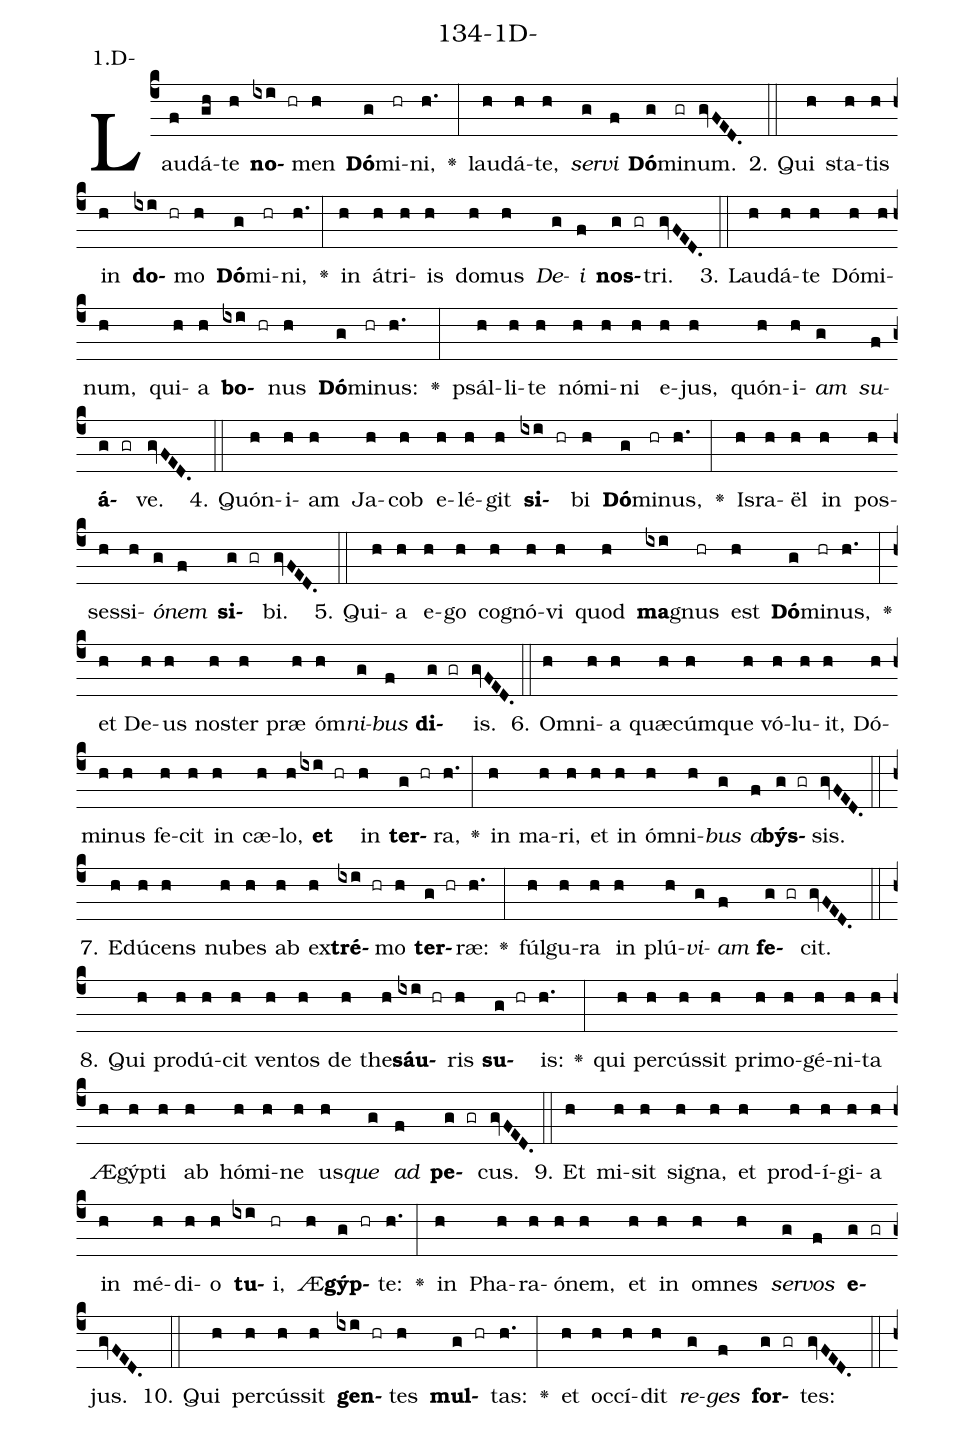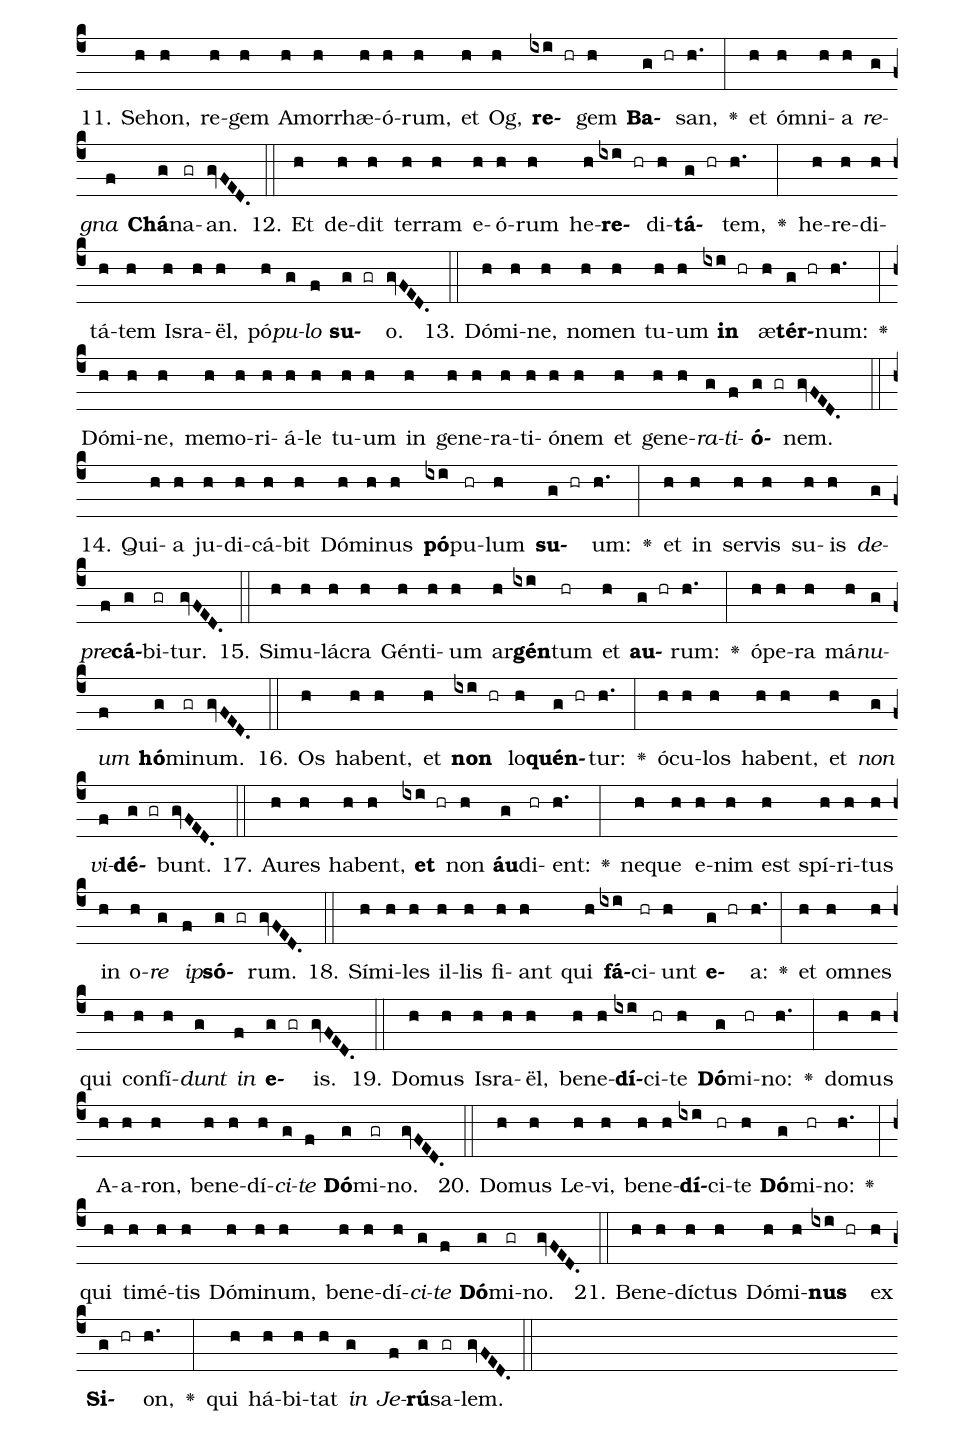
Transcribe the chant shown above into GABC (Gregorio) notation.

name: 134-1D-;
annotation: 1.D-;
%%
(c4)Lau(f)dá(gh)te(h) <b>no</b>(ixi hr)men(h) <b>Dó</b>(g)mi(hr)ni,(h.) <v>\greheightstar</v>(:) lau(h)dá(h)te,(h) <i>ser</i>(g)<i>vi</i>(f) <b>Dó</b>(g)mi(gr)num.(gvFED.) (::)
2. Qui(h) sta(h)tis(h) in(h) <b>do</b>(ixi hr)mo(h) <b>Dó</b>(g)mi(hr)ni,(h.) <v>\greheightstar</v>(:) in(h) á(h)tri(h)is(h) do(h)mus(h) <i>De</i>(g)<i>i</i>(f) <b>nos</b>(g gr)tri.(gvFED.) (::)
3. Lau(h)dá(h)te(h) Dó(h)mi(h)num,(h) qui(h)a(h) <b>bo</b>(ixi hr)nus(h) <b>Dó</b>(g)mi(hr)nus:(h.) <v>\greheightstar</v>(:) psál(h)li(h)te(h) nó(h)mi(h)ni(h) e(h)jus,(h) quón(h)i(h)<i>am</i>(g) <i>su</i>(f)<b>á</b>(g gr)ve.(gvFED.) (::)
4. Quón(h)i(h)am(h) Ja(h)cob(h) e(h)lé(h)git(h) <b>si</b>(ixi hr)bi(h) <b>Dó</b>(g)mi(hr)nus,(h.) <v>\greheightstar</v>(:) Is(h)ra(h)ël(h) in(h) pos(h)ses(h)si(h)<i>ó</i>(g)<i>nem</i>(f) <b>si</b>(g gr)bi.(gvFED.) (::)
5. Qui(h)a(h) e(h)go(h) co(h)gnó(h)vi(h) quod(h) <b>ma</b>(ixi)gnus(hr) est(h) <b>Dó</b>(g)mi(hr)nus,(h.) <v>\greheightstar</v>(:) et(h) De(h)us(h) nos(h)ter(h) præ(h) óm(h)<i>ni</i>(g)<i>bus</i>(f) <b>di</b>(g gr)is.(gvFED.) (::)
6. Om(h)ni(h)a(h) quæ(h)cúm(h)que(h) vó(h)lu(h)it,(h) Dó(h)mi(h)nus(h) fe(h)cit(h) in(h) cæ(h)lo,(h) <b>et</b>(ixi hr) in(h) <b>ter</b>(g hr)ra,(h.) <v>\greheightstar</v>(:) in(h) ma(h)ri,(h) et(h) in(h) óm(h)ni(h)<i>bus</i>(g) <i>a</i>(f)<b>býs</b>(g gr)sis.(gvFED.) (::)
7. E(h)dú(h)cens(h) nu(h)bes(h) ab(h) ex(h)<b>tré</b>(ixi hr)mo(h) <b>ter</b>(g hr)ræ:(h.) <v>\greheightstar</v>(:) fúl(h)gu(h)ra(h) in(h) plú(h)<i>vi</i>(g)<i>am</i>(f) <b>fe</b>(g gr)cit.(gvFED.) (::)
8. Qui(h) pro(h)dú(h)cit(h) ven(h)tos(h) de(h) the(h)<b>sáu</b>(ixi hr)ris(h) <b>su</b>(g hr)is:(h.) <v>\greheightstar</v>(:) qui(h) per(h)cús(h)sit(h) pri(h)mo(h)gé(h)ni(h)ta(h) Æ(h)gýp(h)ti(h) ab(h) hó(h)mi(h)ne(h) us(h)<i>que</i>(g) <i>ad</i>(f) <b>pe</b>(g gr)cus.(gvFED.) (::)
9. Et(h) mi(h)sit(h) si(h)gna,(h) et(h) prod(h)í(h)gi(h)a(h) in(h) mé(h)di(h)o(h) <b>tu</b>(ixi)i,(hr) Æ(h)<b>gýp</b>(g hr)te:(h.) <v>\greheightstar</v>(:) in(h) Pha(h)ra(h)ó(h)nem,(h) et(h) in(h) om(h)nes(h) <i>ser</i>(g)<i>vos</i>(f) <b>e</b>(g gr)jus.(gvFED.) (::)
10. Qui(h) per(h)cús(h)sit(h) <b>gen</b>(ixi hr)tes(h) <b>mul</b>(g hr)tas:(h.) <v>\greheightstar</v>(:) et(h) oc(h)cí(h)dit(h) <i>re</i>(g)<i>ges</i>(f) <b>for</b>(g gr)tes:(gvFED.) (::)
11. Se(h)hon,(h) re(h)gem(h) A(h)mor(h)rhæ(h)ó(h)rum,(h) et(h) Og,(h) <b>re</b>(ixi hr)gem(h) <b>Ba</b>(g hr)san,(h.) <v>\greheightstar</v>(:) et(h) óm(h)ni(h)a(h) <i>re</i>(g)<i>gna</i>(f) <b>Chá</b>(g)na(gr)an.(gvFED.) (::)
12. Et(h) de(h)dit(h) ter(h)ram(h) e(h)ó(h)rum(h) he(h)<b>re</b>(ixi hr)di(h)<b>tá</b>(g hr)tem,(h.) <v>\greheightstar</v>(:) he(h)re(h)di(h)tá(h)tem(h) Is(h)ra(h)ël,(h) pó(h)<i>pu</i>(g)<i>lo</i>(f) <b>su</b>(g gr)o.(gvFED.) (::)
13. Dó(h)mi(h)ne,(h) no(h)men(h) tu(h)um(h) <b>in</b>(ixi hr) æ(h)<b>tér</b>(g hr)num:(h.) <v>\greheightstar</v>(:) Dó(h)mi(h)ne,(h) me(h)mo(h)ri(h)á(h)le(h) tu(h)um(h) in(h) ge(h)ne(h)ra(h)ti(h)ó(h)nem(h) et(h) ge(h)ne(h)<i>ra</i>(g)<i>ti</i>(f)<b>ó</b>(g gr)nem.(gvFED.) (::)
14. Qui(h)a(h) ju(h)di(h)cá(h)bit(h) Dó(h)mi(h)nus(h) <b>pó</b>(ixi)pu(hr)lum(h) <b>su</b>(g hr)um:(h.) <v>\greheightstar</v>(:) et(h) in(h) ser(h)vis(h) su(h)is(h) <i>de</i>(g)<i>pre</i>(f)<b>cá</b>(g)bi(gr)tur.(gvFED.) (::)
15. Si(h)mu(h)lá(h)cra(h) Gén(h)ti(h)um(h) ar(h)<b>gén</b>(ixi)tum(hr) et(h) <b>au</b>(g hr)rum:(h.) <v>\greheightstar</v>(:) ó(h)pe(h)ra(h) má(h)<i>nu</i>(g)<i>um</i>(f) <b>hó</b>(g)mi(gr)num.(gvFED.) (::)
16. Os(h) ha(h)bent,(h) et(h) <b>non</b>(ixi hr) lo(h)<b>quén</b>(g hr)tur:(h.) <v>\greheightstar</v>(:) ó(h)cu(h)los(h) ha(h)bent,(h) et(h) <i>non</i>(g) <i>vi</i>(f)<b>dé</b>(g gr)bunt.(gvFED.) (::)
17. Au(h)res(h) ha(h)bent,(h) <b>et</b>(ixi hr) non(h) <b>áu</b>(g)di(hr)ent:(h.) <v>\greheightstar</v>(:) ne(h)que(h) e(h)nim(h) est(h) spí(h)ri(h)tus(h) in(h) o(h)<i>re</i>(g) <i>ip</i>(f)<b>só</b>(g gr)rum.(gvFED.) (::)
18. Sí(h)mi(h)les(h) il(h)lis(h) fi(h)ant(h) qui(h) <b>fá</b>(ixi)ci(hr)unt(h) <b>e</b>(g hr)a:(h.) <v>\greheightstar</v>(:) et(h) om(h)nes(h) qui(h) con(h)fí(h)<i>dunt</i>(g) <i>in</i>(f) <b>e</b>(g gr)is.(gvFED.) (::)
19. Do(h)mus(h) Is(h)ra(h)ël,(h) be(h)ne(h)<b>dí</b>(ixi)ci(hr)te(h) <b>Dó</b>(g)mi(hr)no:(h.) <v>\greheightstar</v>(:) do(h)mus(h) A(h)a(h)ron,(h) be(h)ne(h)dí(h)<i>ci</i>(g)<i>te</i>(f) <b>Dó</b>(g)mi(gr)no.(gvFED.) (::)
20. Do(h)mus(h) Le(h)vi,(h) be(h)ne(h)<b>dí</b>(ixi)ci(hr)te(h) <b>Dó</b>(g)mi(hr)no:(h.) <v>\greheightstar</v>(:) qui(h) ti(h)mé(h)tis(h) Dó(h)mi(h)num,(h) be(h)ne(h)dí(h)<i>ci</i>(g)<i>te</i>(f) <b>Dó</b>(g)mi(gr)no.(gvFED.) (::)
21. Be(h)ne(h)díc(h)tus(h) Dó(h)mi(h)<b>nus</b>(ixi hr) ex(h) <b>Si</b>(g hr)on,(h.) <v>\greheightstar</v>(:) qui(h) há(h)bi(h)tat(h) <i>in</i>(g) <i>Je</i>(f)<b>rú</b>(g)sa(gr)lem.(gvFED.) (::)
